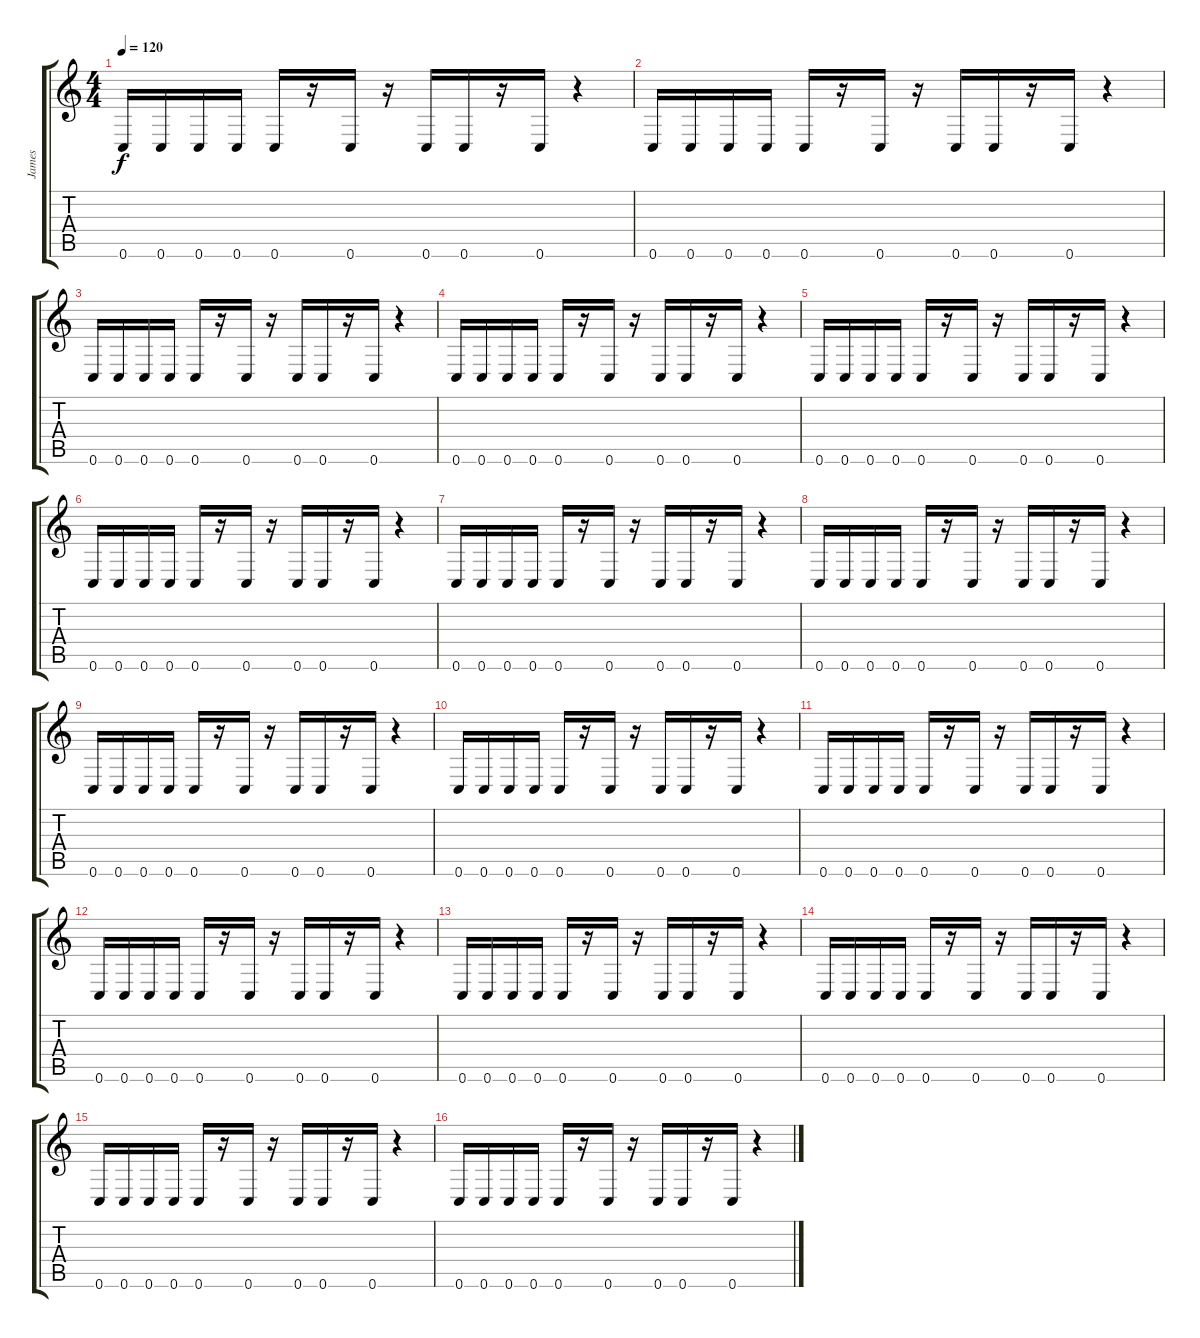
\track ("James" "James") {instrument distortionguitar}
\staff {score tabs}
\tuning (D4 A3 F3 C3 G2 C2) {hide}
\ts (4 4)
\tempo 120
\clef g2
\ks c
0.6.16{dy f} 0.6.16 0.6.16 0.6.16 0.6.16 r.16 0.6.16 r.16 0.6.16 0.6.16 r.16 0.6.16 r.4 |
0.6.16 0.6.16 0.6.16 0.6.16 0.6.16 r.16 0.6.16 r.16 0.6.16 0.6.16 r.16 0.6.16 r.4 |
0.6.16 0.6.16 0.6.16 0.6.16 0.6.16 r.16 0.6.16 r.16 0.6.16 0.6.16 r.16 0.6.16 r.4 |
0.6.16 0.6.16 0.6.16 0.6.16 0.6.16 r.16 0.6.16 r.16 0.6.16 0.6.16 r.16 0.6.16 r.4 |
0.6.16 0.6.16 0.6.16 0.6.16 0.6.16 r.16 0.6.16 r.16 0.6.16 0.6.16 r.16 0.6.16 r.4 |
0.6.16 0.6.16 0.6.16 0.6.16 0.6.16 r.16 0.6.16 r.16 0.6.16 0.6.16 r.16 0.6.16 r.4 |
0.6.16 0.6.16 0.6.16 0.6.16 0.6.16 r.16 0.6.16 r.16 0.6.16 0.6.16 r.16 0.6.16 r.4 |
0.6.16 0.6.16 0.6.16 0.6.16 0.6.16 r.16 0.6.16 r.16 0.6.16 0.6.16 r.16 0.6.16 r.4 |
0.6.16 0.6.16 0.6.16 0.6.16 0.6.16 r.16 0.6.16 r.16 0.6.16 0.6.16 r.16 0.6.16 r.4 |
0.6.16 0.6.16 0.6.16 0.6.16 0.6.16 r.16 0.6.16 r.16 0.6.16 0.6.16 r.16 0.6.16 r.4 |
0.6.16 0.6.16 0.6.16 0.6.16 0.6.16 r.16 0.6.16 r.16 0.6.16 0.6.16 r.16 0.6.16 r.4 |
0.6.16 0.6.16 0.6.16 0.6.16 0.6.16 r.16 0.6.16 r.16 0.6.16 0.6.16 r.16 0.6.16 r.4 |
0.6.16 0.6.16 0.6.16 0.6.16 0.6.16 r.16 0.6.16 r.16 0.6.16 0.6.16 r.16 0.6.16 r.4 |
0.6.16 0.6.16 0.6.16 0.6.16 0.6.16 r.16 0.6.16 r.16 0.6.16 0.6.16 r.16 0.6.16 r.4 |
0.6.16 0.6.16 0.6.16 0.6.16 0.6.16 r.16 0.6.16 r.16 0.6.16 0.6.16 r.16 0.6.16 r.4 |
0.6.16 0.6.16 0.6.16 0.6.16 0.6.16 r.16 0.6.16 r.16 0.6.16 0.6.16 r.16 0.6.16 r.4
